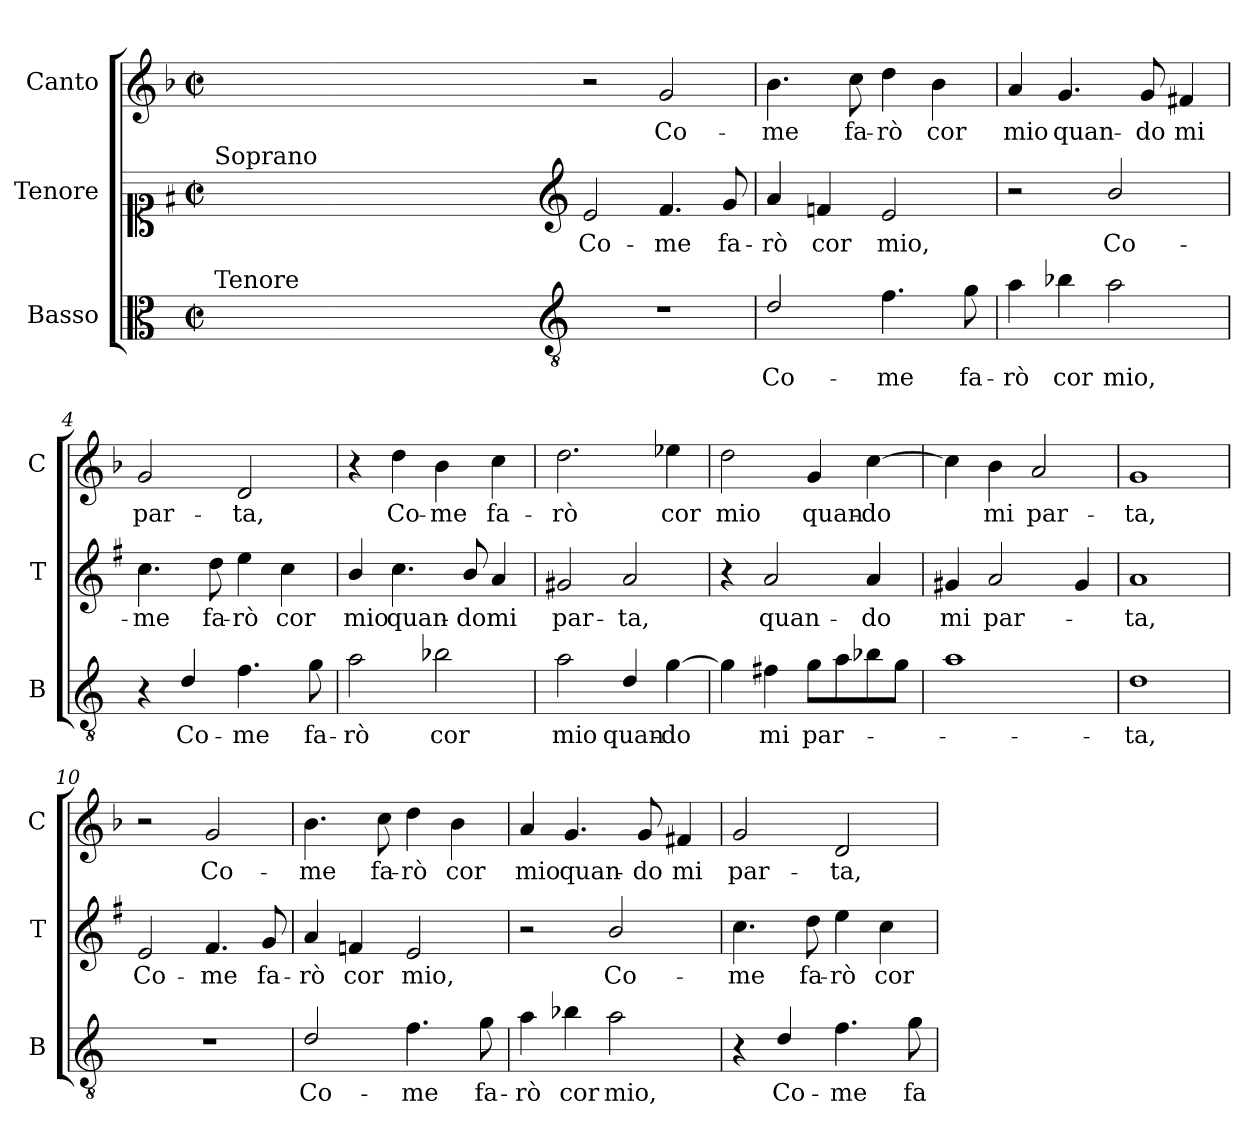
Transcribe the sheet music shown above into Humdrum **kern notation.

**kern	**text	**kern	**text	**kern	**text
*part3	*part3	*part2	*part2	*part1	*part1
*staff3	*staff3	*staff2	*staff2	*staff1	*staff1
*I"Basso	*	*I"Tenore	*	*I"Canto	*
*I'B	*	*I'T	*	*I'C	*
*clefC3	*	*clefC1	*	*clefG2	*
*ITrd4c7	*	*ITrd1c2	*	*	*
*k[b-]	*	*k[b-]	*	*k[b-]	*
*F:	*	*F:	*	*F:	*
*M2/2	*	*M2/2	*	*M2/2	*
*met(c|)	*	*met(c|)	*	*met(c|)	*
=	=	=	=	=	=
!	!	!LO:TX:a:t=Soprano	!	!	!
!LO:TX:a:t=Tenore	!	!	!	!	!
1ryy	.	1ryy	.	1ryy	.
=1X-	=1X-	=1X-	=1X-	=1X-	=1X-
4ryy	.	4ryy	.	4ryy	.
4ryy	.	4ryy	.	4ryy	.
4ryy	.	4ryy	.	4ryy	.
4ryy	.	4ryy	.	4ryy	.
=1-	=1-	=1-	=1-	=1-	=1-
*clefGv2	*	*clefG2	*	*	*
!	!	!	!LO:LY:b	!	!
1r	.	2d/	Co-	2r	.
!	!	!	!LO:LY:b	!	!LO:LY:b
.	.	4.e/	-me	2g/	Co-
!	!	!	!LO:LY:b	!	!
.	.	8f/	fa-	.	.
=2	=2	=2	=2	=2	=2
!	!LO:LY:b	!	!LO:LY:b	!	!LO:LY:b
2G/	Co-	4g/	-rò	4.b-\	-me
!	!	!	!LO:LY:b	!	!
.	.	4e-X/	cor	.	.
!	!	!	!	!	!LO:LY:b
.	.	.	.	8cc\	fa-
!	!LO:LY:b	!	!LO:LY:b	!	!LO:LY:b
4.B-\	-me	2d/	mio,	4dd\	-rò
!	!	!	!	!	!LO:LY:b
.	.	.	.	4b-\	cor
!	!LO:LY:b	!	!	!	!
8c\	fa-	.	.	.	.
=3	=3	=3	=3	=3	=3
!	!LO:LY:b	!	!	!	!LO:LY:b
4d\	-rò	2r	.	4a/	mio
!	!LO:LY:b	!	!	!	!LO:LY:b
4e-X\	cor	.	.	4.g/	quan-
!	!LO:LY:b	!	!LO:LY:b	!	!
2d\	mio,	2a/	Co-	.	.
!	!	!	!	!	!LO:LY:b
.	.	.	.	8g/	-do
!	!	!	!	!	!LO:LY:b
.	.	.	.	4f#X/	mi
=4	=4	=4	=4	=4	=4
!	!	!	!LO:LY:b	!	!LO:LY:b
4r	.	4.b-\	-me	2g/	par-
!	!LO:LY:b	!	!	!	!
4G/	Co-	.	.	.	.
!	!	!	!LO:LY:b	!	!
.	.	8cc\	fa-	.	.
!	!LO:LY:b	!	!LO:LY:b	!	!LO:LY:b
4.B-\	-me	4dd\	-rò	2d/	-ta,
!	!	!	!LO:LY:b	!	!
.	.	4b-\	cor	.	.
!	!LO:LY:b	!	!	!	!
8c\	fa-	.	.	.	.
!!LO:LB:g=z
=5	=5	=5	=5	=5	=5
!	!LO:LY:b	!	!LO:LY:b	!	!
2d\	-rò	4a/	mio	4r	.
!	!	!	!LO:LY:b	!	!LO:LY:b
.	.	4.b-\	quan-	4dd\	Co-
!	!LO:LY:b	!	!	!	!LO:LY:b
2e-X\	cor	.	.	4b-\	-me
!	!	!	!LO:LY:b	!	!
.	.	8a/	-do	.	.
!	!	!	!LO:LY:b	!	!LO:LY:b
.	.	4g/	mi	4cc\	fa-
=6	=6	=6	=6	=6	=6
!	!LO:LY:b	!	!LO:LY:b	!	!LO:LY:b
2d\	mio	2f#X/	par-	2.dd\	-rò
!	!LO:LY:b	!	!LO:LY:b	!	!
4G/	quan-	2g/	-ta,	.	.
!	!LO:LY:b	!	!	!	!LO:LY:b
[4c\	-do	.	.	4ee-X\	cor
=7	=7	=7	=7	=7	=7
!	!	!	!	!	!LO:LY:b
4c\]	.	4r	.	2dd\	mio
!	!LO:LY:b	!	!LO:LY:b	!	!
4Bn\	mi	2g/	quan-	.	.
!	!LO:LY:b	!	!	!	!LO:LY:b
8c\L	par-	.	.	4g/	quan-
8d\	.	.	.	.	.
!	!	!	!LO:LY:b	!	!LO:LY:b
8e-X\	.	4g/	-do	[4cc\	-do
8c\J	.	.	.	.	.
=8	=8	=8	=8	=8	=8
!	!	!	!LO:LY:b	!	!
1d	.	4f#X/	mi	4cc\]	.
!	!	!	!LO:LY:b	!	!LO:LY:b
.	.	2g/	par-	4b-\	mi
!	!	!	!	!	!LO:LY:b
.	.	.	.	2a/	par-
.	.	4f#/	.	.	.
=9	=9	=9	=9	=9	=9
!	!LO:LY:b	!	!LO:LY:b	!	!LO:LY:b
1G	-ta,	1g	-ta,	1g	-ta,
=10	=10	=10	=10	=10	=10
!	!	!	!LO:LY:b	!	!
1r	.	2d/	Co-	2r	.
!	!	!	!LO:LY:b	!	!LO:LY:b
.	.	4.e/	-me	2g/	Co-
!	!	!	!LO:LY:b	!	!
.	.	8f/	fa-	.	.
!!LO:LB:g=z
=11	=11	=11	=11	=11	=11
!	!LO:LY:b	!	!LO:LY:b	!	!LO:LY:b
2G/	Co-	4g/	-rò	4.b-\	-me
!	!	!	!LO:LY:b	!	!
.	.	4e-X/	cor	.	.
!	!	!	!	!	!LO:LY:b
.	.	.	.	8cc\	fa-
!	!LO:LY:b	!	!LO:LY:b	!	!LO:LY:b
4.B-\	-me	2d/	mio,	4dd\	-rò
!	!	!	!	!	!LO:LY:b
.	.	.	.	4b-\	cor
!	!LO:LY:b	!	!	!	!
8c\	fa-	.	.	.	.
=12	=12	=12	=12	=12	=12
!	!LO:LY:b	!	!	!	!LO:LY:b
4d\	-rò	2r	.	4a/	mio
!	!LO:LY:b	!	!	!	!LO:LY:b
4e-X\	cor	.	.	4.g/	quan-
!	!LO:LY:b	!	!LO:LY:b	!	!
2d\	mio,	2a/	Co-	.	.
!	!	!	!	!	!LO:LY:b
.	.	.	.	8g/	-do
!	!	!	!	!	!LO:LY:b
.	.	.	.	4f#X/	mi
=13	=13	=13	=13	=13	=13
!	!	!	!LO:LY:b	!	!LO:LY:b
4r	.	4.b-\	-me	2g/	par-
!	!LO:LY:b	!	!	!	!
4G/	Co-	.	.	.	.
!	!	!	!LO:LY:b	!	!
.	.	8cc\	fa-	.	.
!	!LO:LY:b	!	!LO:LY:b	!	!LO:LY:b
4.B-\	-me	4dd\	-rò	2d/	-ta,
!	!	!	!LO:LY:b	!	!
.	.	4b-\	cor	.	.
!	!LO:LY:b	!	!	!	!
8c\	fa-	.	.	.	.
=	=	=	=	=	=
*-	*-	*-	*-	*-	*-
